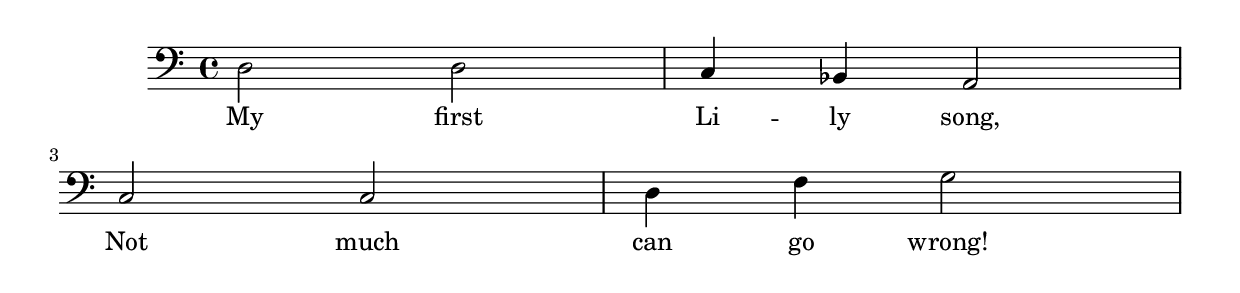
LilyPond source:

%% Optional helper for quick click and edit mode.  May be omitted
#(ly:set-point-and-click 'line-column)

%% A simple song in LilyPond
<<
    \relative {
	\clef bass
	d,2 d c4 bes a2 \break
	c2 c d4 f g2
    }
    \addlyrics {
	My first Li -- ly song,
	Not much can go wrong!
    }
>>

%% Optional helper for automatic updating by convert-ly.  May be omitted.
\version "2.4.0"
    
